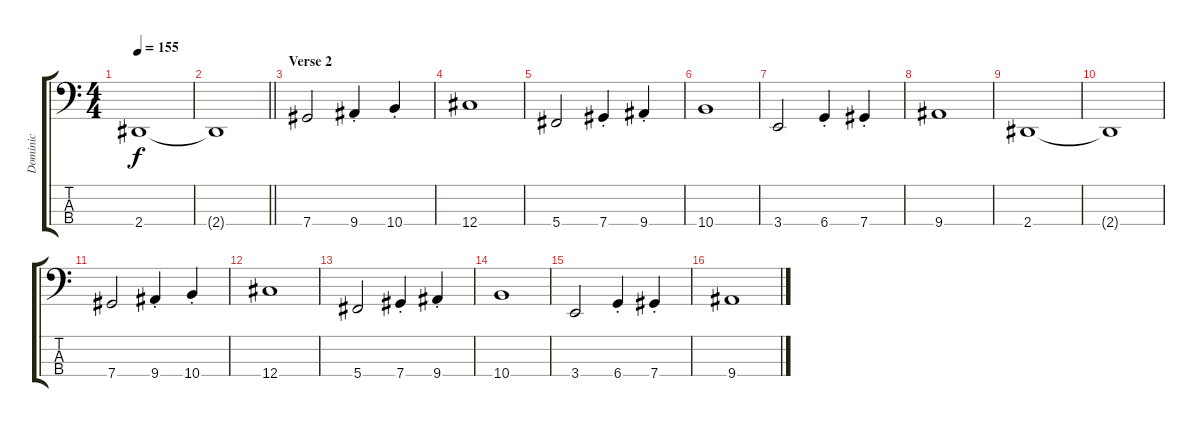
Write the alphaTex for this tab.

\track ("Dominic" "Dominic") {instrument electricbasspick}
\staff {score tabs}
\tuning (Gb2 Db2 Ab1 Db1) {hide}
\ts (4 4)
\tempo 155
\clef f4
\ks c
2.4.1{dy f} |
\barLineRight lightlight
2.4{t}.1 |
\section ("" "Verse 2")
7.4.2 9.4{st}.4 10.4{st}.4 |
12.4.1 |
5.4.2 7.4{st}.4 9.4{st}.4 |
10.4.1 |
3.4.2 6.4{st}.4 7.4{st}.4 |
9.4.1 |
2.4.1 |
2.4{t}.1 |
7.4.2 9.4{st}.4 10.4{st}.4 |
12.4.1 |
5.4.2 7.4{st}.4 9.4{st}.4 |
10.4.1 |
3.4.2 6.4{st}.4 7.4{st}.4 |
9.4.1
